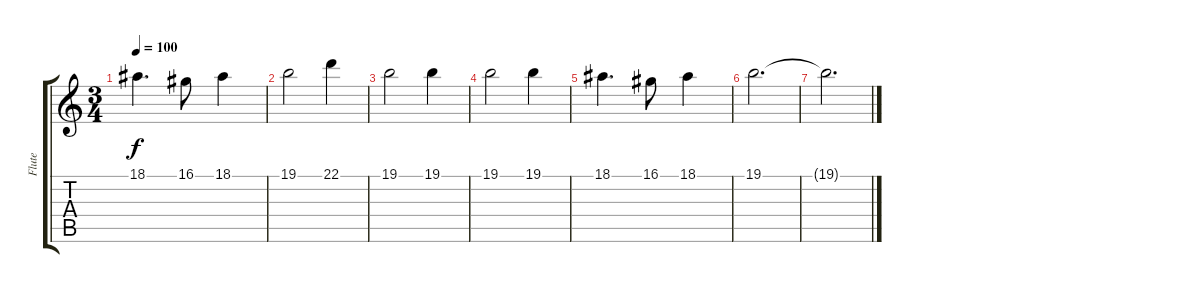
\track ("Flute" "Flute") {instrument panflute}
\staff {score tabs}
\tuning (E4 B3 G3 D3 A2 E2) {hide}
\ts (3 4)
\tempo 100
\clef g2
\ks c
18.1.4{d dy f} 16.1.8 18.1.4 |
19.1.2 22.1.4 |
19.1.2 19.1.4 |
19.1.2 19.1.4 |
18.1.4{d} 16.1.8 18.1.4 |
19.1.2{d volume 0} |
19.1{t}.2{d}
